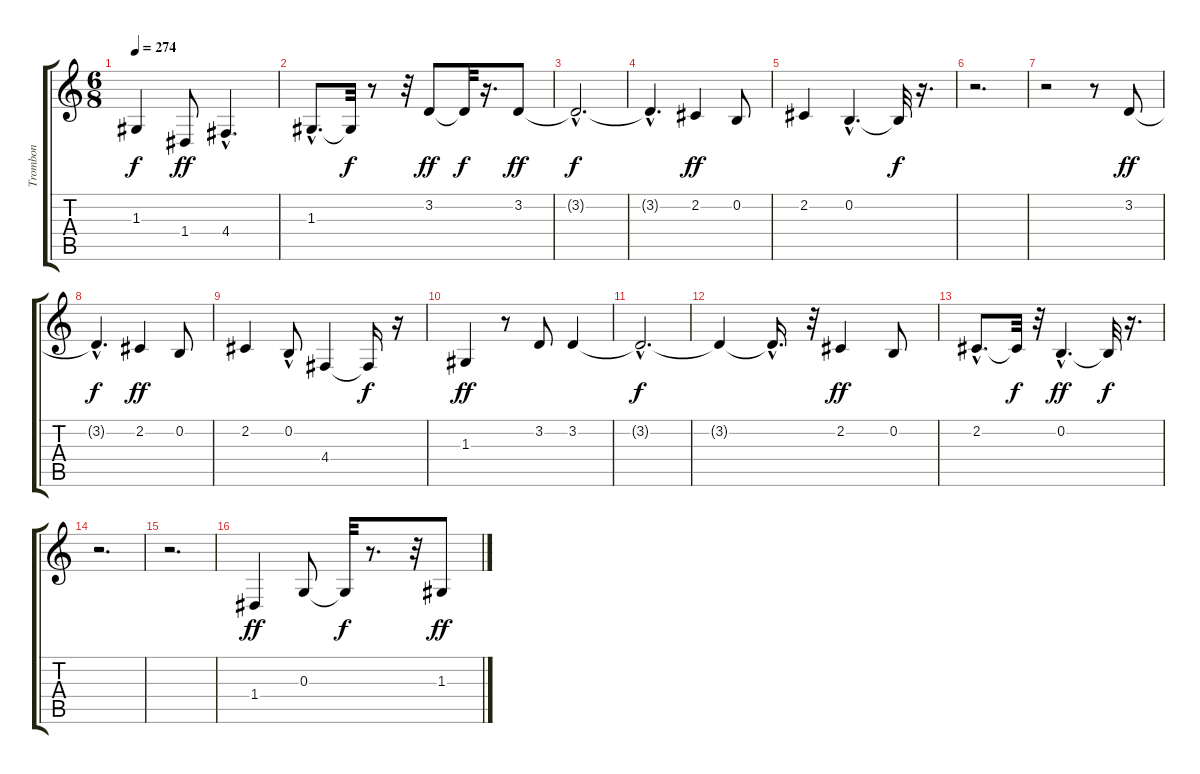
\track ("Trombon   (Adorno" "Trombon   ") {instrument trombone}
\staff {score tabs}
\tuning (E4 B3 G3 D3 A2 E2) {hide}
\ts (6 8)
\tempo 274
\clef g2
\ks c
1.3{t}.4{dy f} 1.4.8{dy ff} 4.4{hac}.4{d} |
1.3{hac}.8{d} 1.3{t}.32{dy f} r.8 r.32 3.2.8{dy ff} 3.2{t}.32{dy f} r.16{d} 3.2.8{dy ff} |
3.2{hac t}.2{d dy f} |
3.2{hac t}.4{d} 2.2.4{dy ff} 0.2.8 |
2.2.4 0.2{hac}.4{d} 0.2{t}.32{dy f} r.16{d} |
r.2{d} |
r.2 r.8 3.2.8{dy ff} |
3.2{hac t}.4{d dy f} 2.2.4{dy ff} 0.2.8 |
2.2.4 0.2{hac}.8 4.4.4 4.4{t}.16{dy f} r.16 |
1.3.4{dy ff} r.8 3.2.8 3.2.4 |
3.2{hac t}.2{d dy f} |
3.2{t}.4 3.2{hac t}.16{d} r.32 2.2.4{dy ff} 0.2.8 |
2.2{hac}.8{d} 2.2{t}.32{dy f} r.32 0.2{hac}.4{d dy ff} 0.2{t}.32{dy f} r.16{d} |
r.2{d} |
r.2{d} |
1.4.4{dy ff} 0.3.8 0.3{t}.32{dy f} r.8{d} r.32 1.3.8{dy ff}
